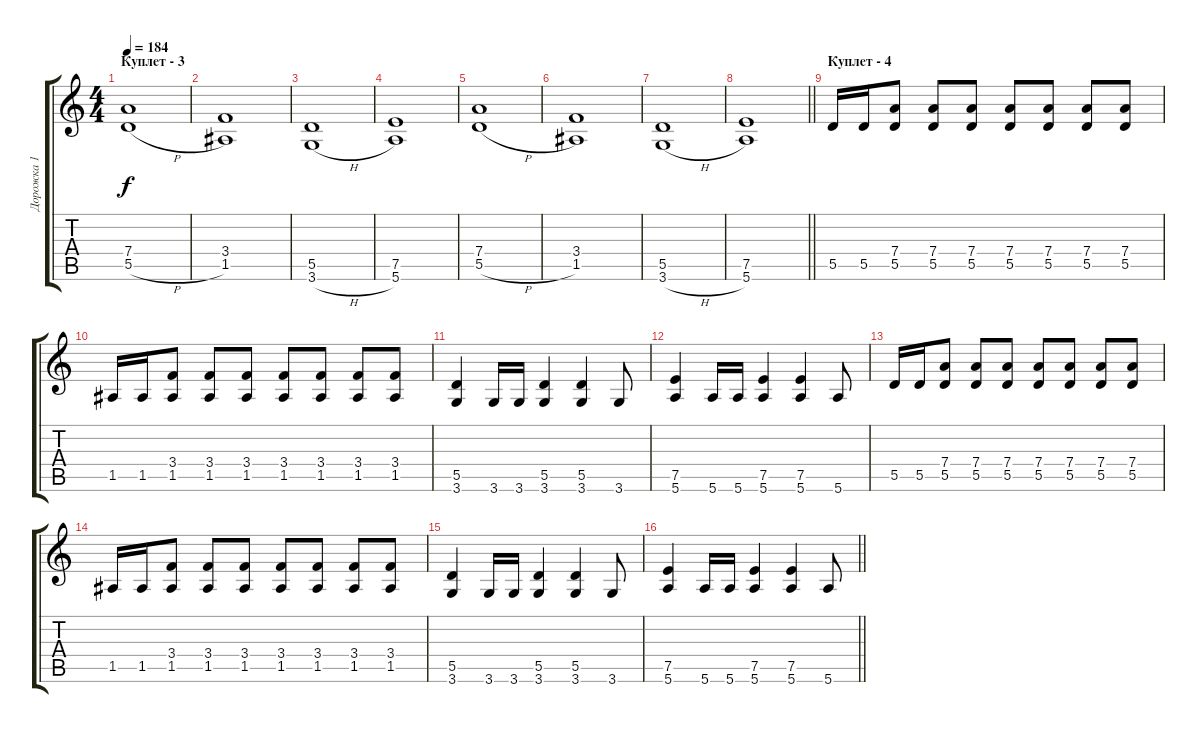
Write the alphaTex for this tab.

\track ("Дорожка 1" "Дорожка 1") {instrument distortionguitar}
\staff {score tabs}
\tuning (E4 B3 G3 D3 A2 E2) {hide}
\ts (4 4)
\section ("" "Куплет - 3")
\tempo 184
\clef g2
\ks c
(7.4 5.5{h}).1{dy f} |
(3.4 1.5).1 |
(5.5 3.6{h}).1 |
(7.5 5.6).1 |
(7.4 5.5{h}).1 |
(3.4 1.5).1 |
(5.5 3.6{h}).1 |
\barLineRight lightlight
(7.5 5.6).1 |
\section ("" "Куплет - 4")
5.5.16 5.5.16 (7.4 5.5).8 (7.4 5.5).8 (7.4 5.5).8 (7.4 5.5).8 (7.4 5.5).8 (7.4 5.5).8 (7.4 5.5).8 |
1.5.16 1.5.16 (3.4 1.5).8 (3.4 1.5).8 (3.4 1.5).8 (3.4 1.5).8 (3.4 1.5).8 (3.4 1.5).8 (3.4 1.5).8 |
(5.5 3.6).4 3.6.16 3.6.16 (5.5 3.6).4 (5.5 3.6).4 3.6.8 |
(7.5 5.6).4 5.6.16 5.6.16 (7.5 5.6).4 (7.5 5.6).4 5.6.8 |
5.5.16 5.5.16 (7.4 5.5).8 (7.4 5.5).8 (7.4 5.5).8 (7.4 5.5).8 (7.4 5.5).8 (7.4 5.5).8 (7.4 5.5).8 |
1.5.16 1.5.16 (3.4 1.5).8 (3.4 1.5).8 (3.4 1.5).8 (3.4 1.5).8 (3.4 1.5).8 (3.4 1.5).8 (3.4 1.5).8 |
(5.5 3.6).4 3.6.16 3.6.16 (5.5 3.6).4 (5.5 3.6).4 3.6.8 |
\barLineRight lightlight
(7.5 5.6).4 5.6.16 5.6.16 (7.5 5.6).4 (7.5 5.6).4 5.6.8
